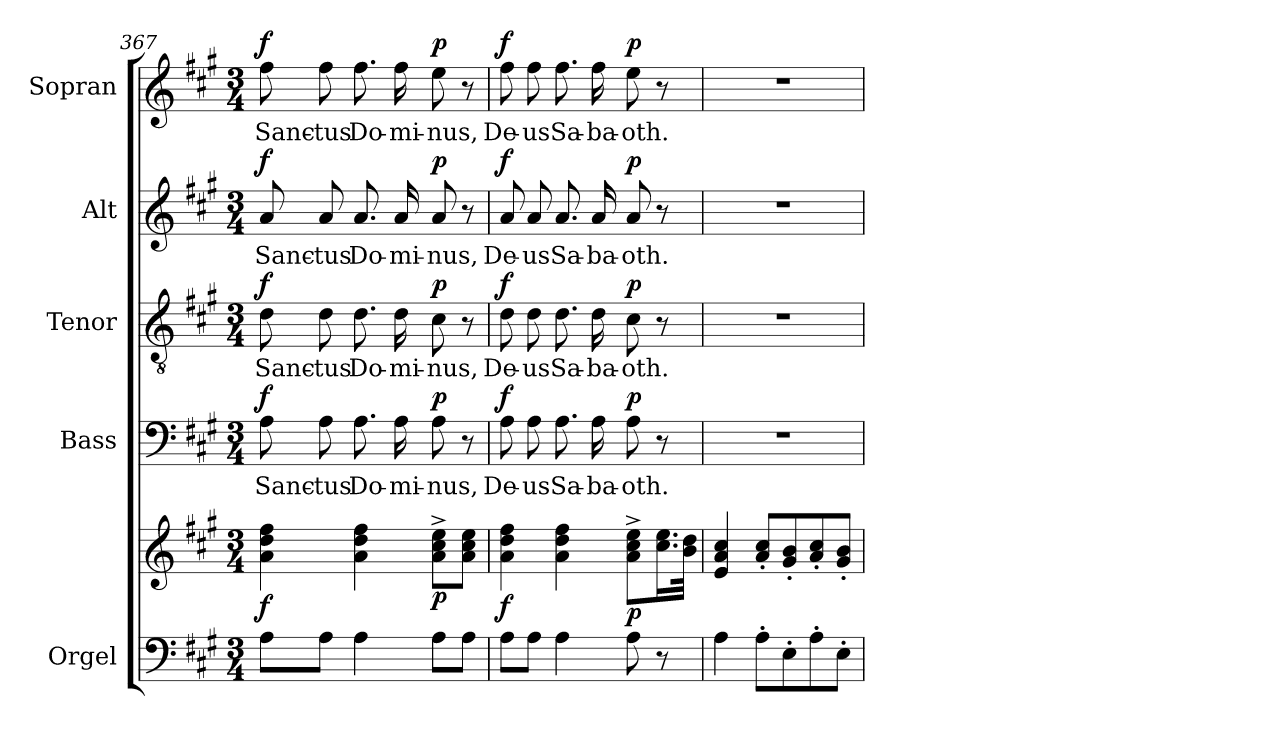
**kern	**kern	**dynam	**kern	**text	**dynam	**kern	**text	**dynam	**kern	**text	**dynam	**kern	**text	**dynam
*part5	*part5	*part5	*part4	*part4	*part4	*part3	*part3	*part3	*part2	*part2	*part2	*part1	*part1	*part1
*staff6	*staff5	*staff5/6	*staff4	*staff4	*staff4	*staff3	*staff3	*staff3	*staff2	*staff2	*staff2	*staff1	*staff1	*staff1
*I"Orgel	*	*	*I"Bass	*	*	*I"Tenor	*	*	*I"Alt	*	*	*I"Sopran	*	*
*I'Org.	*	*	*I'B.	*	*	*I'T.	*	*	*I'A.	*	*	*I'S.	*	*
*clefF4	*clefG2	*	*clefF4	*	*	*clefGv2	*	*	*clefG2	*	*	*clefG2	*	*
*k[f#c#g#]	*k[f#c#g#]	*	*k[f#c#g#]	*	*	*k[f#c#g#]	*	*	*k[f#c#g#]	*	*	*k[f#c#g#]	*	*
*A:	*A:	*	*A:	*	*	*A:	*	*	*A:	*	*	*A:	*	*
*M3/4	*M3/4	*	*M3/4	*	*	*M3/4	*	*	*M3/4	*	*	*M3/4	*	*
=367	=367	=367	=367	=367	=367	=367	=367	=367	=367	=367	=367	=367	=367	=367
!	!	!LO:DY:b	!	!LO:LY:b	!LO:DY:a	!	!LO:LY:b	!LO:DY:a	!	!LO:LY:b	!LO:DY:a	!	!LO:LY:b	!LO:DY:a
8A\L	4a\ 4dd\ 4ff#\	f	8A\	Sanc-	f	8d\	Sanc-	f	8a/	Sanc-	f	8ff#\	Sanc-	f
!	!	!	!	!LO:LY:b	!	!	!LO:LY:b	!	!	!LO:LY:b	!	!	!LO:LY:b	!
8A\J	.	.	8A\	-tus	.	8d\	-tus	.	8a/	-tus	.	8ff#\	-tus	.
!	!	!	!	!LO:LY:b	!	!	!LO:LY:b	!	!	!LO:LY:b	!	!	!LO:LY:b	!
4A\	4a\ 4dd\ 4ff#\	.	8.A\	Do-	.	8.d\	Do-	.	8.a/	Do-	.	8.ff#\	Do-	.
!	!	!	!	!LO:LY:b	!	!	!LO:LY:b	!	!	!LO:LY:b	!	!	!LO:LY:b	!
.	.	.	16A\	-mi-	.	16d\	-mi-	.	16a/	-mi-	.	16ff#\	-mi-	.
!	!	!LO:DY:b	!	!LO:LY:b	!LO:DY:a	!	!LO:LY:b	!LO:DY:a	!	!LO:LY:b	!LO:DY:a	!	!LO:LY:b	!LO:DY:a
8A\L	8a\^> 8cc#\^> 8ee\^>L	p	8A\	-nus,	p	8c#\	-nus,	p	8a/	-nus,	p	8ee\	-nus,	p
8A\J	8a\ 8cc#\ 8ee\J	.	8r	.	.	8r	.	.	8r	.	.	8r	.	.
!!LO:LB:g=z
=368	=368	=368	=368	=368	=368	=368	=368	=368	=368	=368	=368	=368	=368	=368
!	!	!LO:DY:b	!	!LO:LY:b	!LO:DY:a	!	!LO:LY:b	!LO:DY:a	!	!LO:LY:b	!LO:DY:a	!	!LO:LY:b	!LO:DY:a
8A\L	4a\ 4dd\ 4ff#\	f	8A\	De-	f	8d\	De-	f	8a/	De-	f	8ff#\	De-	f
!	!	!	!	!LO:LY:b	!	!	!LO:LY:b	!	!	!LO:LY:b	!	!	!LO:LY:b	!
8A\J	.	.	8A\	-us	.	8d\	-us	.	8a/	-us	.	8ff#\	-us	.
!	!	!	!	!LO:LY:b	!	!	!LO:LY:b	!	!	!LO:LY:b	!	!	!LO:LY:b	!
4A\	4a\ 4dd\ 4ff#\	.	8.A\	Sa-	.	8.d\	Sa-	.	8.a/	Sa-	.	8.ff#\	Sa-	.
!	!	!	!	!LO:LY:b	!	!	!LO:LY:b	!	!	!LO:LY:b	!	!	!LO:LY:b	!
.	.	.	16A\	-ba-	.	16d\	-ba-	.	16a/	-ba-	.	16ff#\	-ba-	.
!	!	!LO:DY:b	!	!LO:LY:b	!LO:DY:a	!	!LO:LY:b	!LO:DY:a	!	!LO:LY:b	!LO:DY:a	!	!LO:LY:b	!LO:DY:a
8A\	8a\^> 8cc#\^> 8ee\^>L	p	8A\	-oth.	p	8c#\	-oth.	p	8a/	-oth.	p	8ee\	-oth.	p
8r	16.cc#\ 16.ee\L	.	8r	.	.	8r	.	.	8r	.	.	8r	.	.
.	32b\ 32dd\JJk	.	.	.	.	.	.	.	.	.	.	.	.	.
=369	=369	=369	=369	=369	=369	=369	=369	=369	=369	=369	=369	=369	=369	=369
4A\	4e/ 4a/ 4cc#/	.	2.r	.	.	2.r	.	.	2.r	.	.	2.r	.	.
8A'>\L	8a/'< 8cc#/'<L	.	.	.	.	.	.	.	.	.	.	.	.	.
8E'>\	8g#/'< 8b/'<	.	.	.	.	.	.	.	.	.	.	.	.	.
8A'>\	8a/'< 8cc#/'<	.	.	.	.	.	.	.	.	.	.	.	.	.
8E'>\J	8g#/'< 8b/'<J	.	.	.	.	.	.	.	.	.	.	.	.	.
=	=	=	=	=	=	=	=	=	=	=	=	=	=	=
*-	*-	*-	*-	*-	*-	*-	*-	*-	*-	*-	*-	*-	*-	*-
